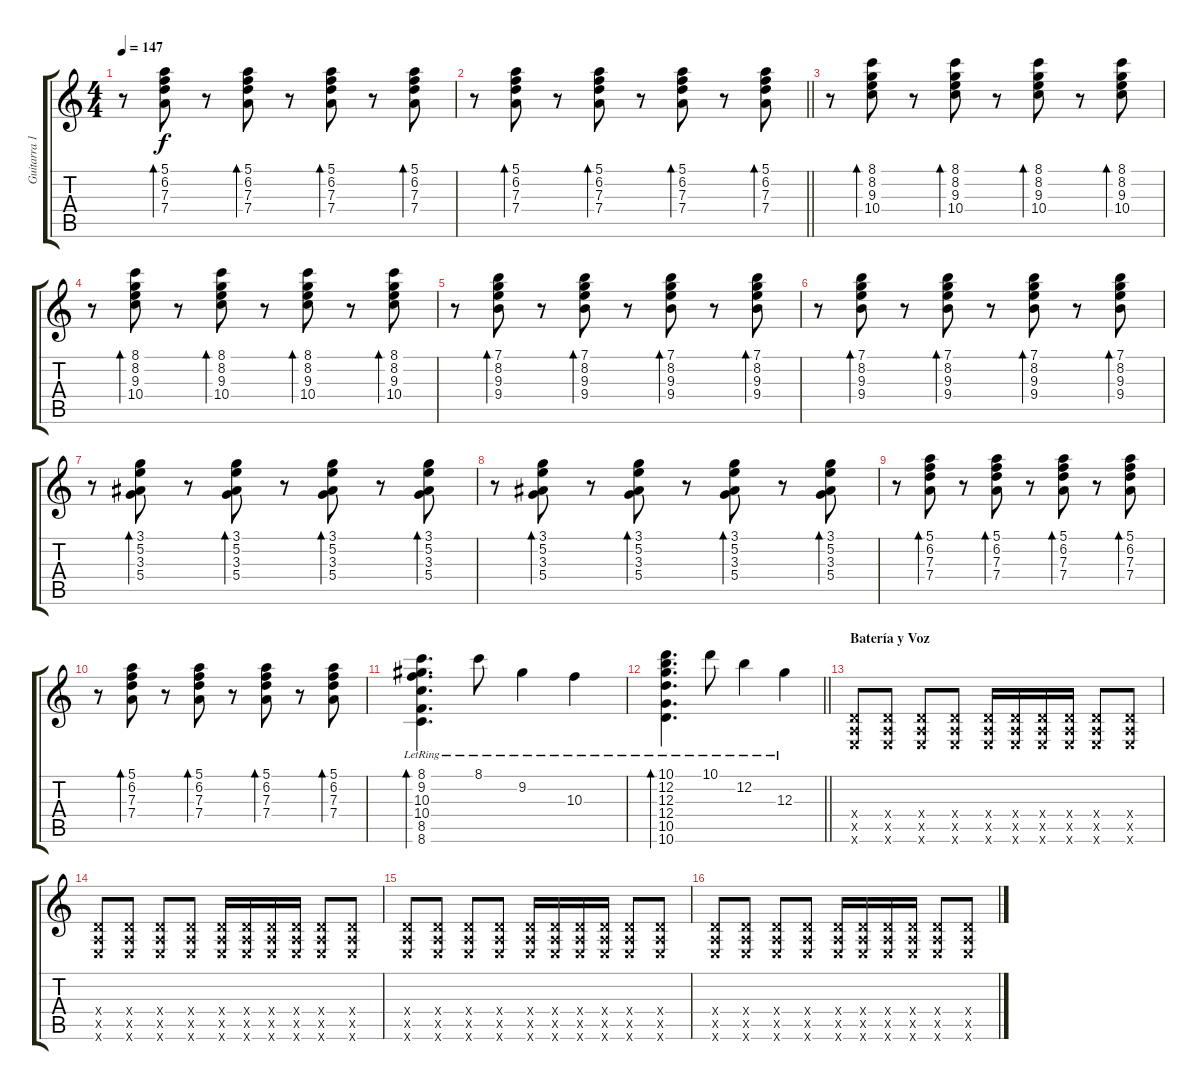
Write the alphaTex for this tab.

\track ("Guitarra 1" "Guitarra 1") {instrument electricguitarclean}
\staff {score tabs}
\tuning (E4 B3 G3 D3 A2 E2) {hide}
\ts (4 4)
\tempo 147
\clef g2
\ks c
r.8{dy f} (5.1 6.2 7.3 7.4).8{bd 60} r.8 (5.1 6.2 7.3 7.4).8{bd 60} r.8 (5.1 6.2 7.3 7.4).8{bd 60} r.8 (5.1 6.2 7.3 7.4).8{bd 60} |
\barLineRight lightlight
r.8 (5.1 6.2 7.3 7.4).8{bd 60} r.8 (5.1 6.2 7.3 7.4).8{bd 60} r.8 (5.1 6.2 7.3 7.4).8{bd 60} r.8 (5.1 6.2 7.3 7.4).8{bd 60} |
r.8 (8.1 8.2 9.3 10.4).8{bd 60} r.8 (8.1 8.2 9.3 10.4).8{bd 60} r.8 (8.1 8.2 9.3 10.4).8{bd 60} r.8 (8.1 8.2 9.3 10.4).8{bd 60} |
r.8 (8.1 8.2 9.3 10.4).8{bd 60} r.8 (8.1 8.2 9.3 10.4).8{bd 60} r.8 (8.1 8.2 9.3 10.4).8{bd 60} r.8 (8.1 8.2 9.3 10.4).8{bd 60} |
r.8 (7.1 8.2 9.3 9.4).8{bd 60} r.8 (7.1 8.2 9.3 9.4).8{bd 60} r.8 (7.1 8.2 9.3 9.4).8{bd 60} r.8 (7.1 8.2 9.3 9.4).8{bd 60} |
r.8 (7.1 8.2 9.3 9.4).8{bd 60} r.8 (7.1 8.2 9.3 9.4).8{bd 60} r.8 (7.1 8.2 9.3 9.4).8{bd 60} r.8 (7.1 8.2 9.3 9.4).8{bd 60} |
r.8 (3.1 5.2 3.3 5.4).8{bd 60} r.8 (3.1 5.2 3.3 5.4).8{bd 60} r.8 (3.1 5.2 3.3 5.4).8{bd 60} r.8 (3.1 5.2 3.3 5.4).8{bd 60} |
r.8 (3.1 5.2 3.3 5.4).8{bd 60} r.8 (3.1 5.2 3.3 5.4).8{bd 60} r.8 (3.1 5.2 3.3 5.4).8{bd 60} r.8 (3.1 5.2 3.3 5.4).8{bd 60} |
r.8 (5.1 6.2 7.3 7.4).8{bd 60} r.8 (5.1 6.2 7.3 7.4).8{bd 60} r.8 (5.1 6.2 7.3 7.4).8{bd 60} r.8 (5.1 6.2 7.3 7.4).8{bd 60} |
r.8 (5.1 6.2 7.3 7.4).8{bd 60} r.8 (5.1 6.2 7.3 7.4).8{bd 60} r.8 (5.1 6.2 7.3 7.4).8{bd 60} r.8 (5.1 6.2 7.3 7.4).8{bd 60} |
(8.1{lr} 9.2{lr} 10.3{lr} 10.4{lr} 8.5 8.6).4{d bd 60} 8.1{lr}.8 9.2{lr}.4 10.3{lr}.4 |
\barLineRight lightlight
(10.1{lr} 12.2{lr} 12.3{lr} 12.4{lr} 10.5 10.6).4{d bd 60} 10.1{lr}.8 12.2{lr}.4 12.3{lr}.4 |
\section ("" "Batería y Voz")
(0.4{x} 0.5{x} 0.6{x}).8 (0.4{x} 0.5{x} 0.6{x}).8 (0.4{x} 0.5{x} 0.6{x}).8 (0.4{x} 0.5{x} 0.6{x}).8 (0.4{x} 0.5{x} 0.6{x}).16 (0.4{x} 0.5{x} 0.6{x}).16 (0.4{x} 0.5{x} 0.6{x}).16 (0.4{x} 0.5{x} 0.6{x}).16 (0.4{x} 0.5{x} 0.6{x}).8 (0.4{x} 0.5{x} 0.6{x}).8 |
(0.4{x} 0.5{x} 0.6{x}).8 (0.4{x} 0.5{x} 0.6{x}).8 (0.4{x} 0.5{x} 0.6{x}).8 (0.4{x} 0.5{x} 0.6{x}).8 (0.4{x} 0.5{x} 0.6{x}).16 (0.4{x} 0.5{x} 0.6{x}).16 (0.4{x} 0.5{x} 0.6{x}).16 (0.4{x} 0.5{x} 0.6{x}).16 (0.4{x} 0.5{x} 0.6{x}).8 (0.4{x} 0.5{x} 0.6{x}).8 |
(0.4{x} 0.5{x} 0.6{x}).8 (0.4{x} 0.5{x} 0.6{x}).8 (0.4{x} 0.5{x} 0.6{x}).8 (0.4{x} 0.5{x} 0.6{x}).8 (0.4{x} 0.5{x} 0.6{x}).16 (0.4{x} 0.5{x} 0.6{x}).16 (0.4{x} 0.5{x} 0.6{x}).16 (0.4{x} 0.5{x} 0.6{x}).16 (0.4{x} 0.5{x} 0.6{x}).8 (0.4{x} 0.5{x} 0.6{x}).8 |
(0.4{x} 0.5{x} 0.6{x}).8 (0.4{x} 0.5{x} 0.6{x}).8 (0.4{x} 0.5{x} 0.6{x}).8 (0.4{x} 0.5{x} 0.6{x}).8 (0.4{x} 0.5{x} 0.6{x}).16 (0.4{x} 0.5{x} 0.6{x}).16 (0.4{x} 0.5{x} 0.6{x}).16 (0.4{x} 0.5{x} 0.6{x}).16 (0.4{x} 0.5{x} 0.6{x}).8 (0.4{x} 0.5{x} 0.6{x}).8
